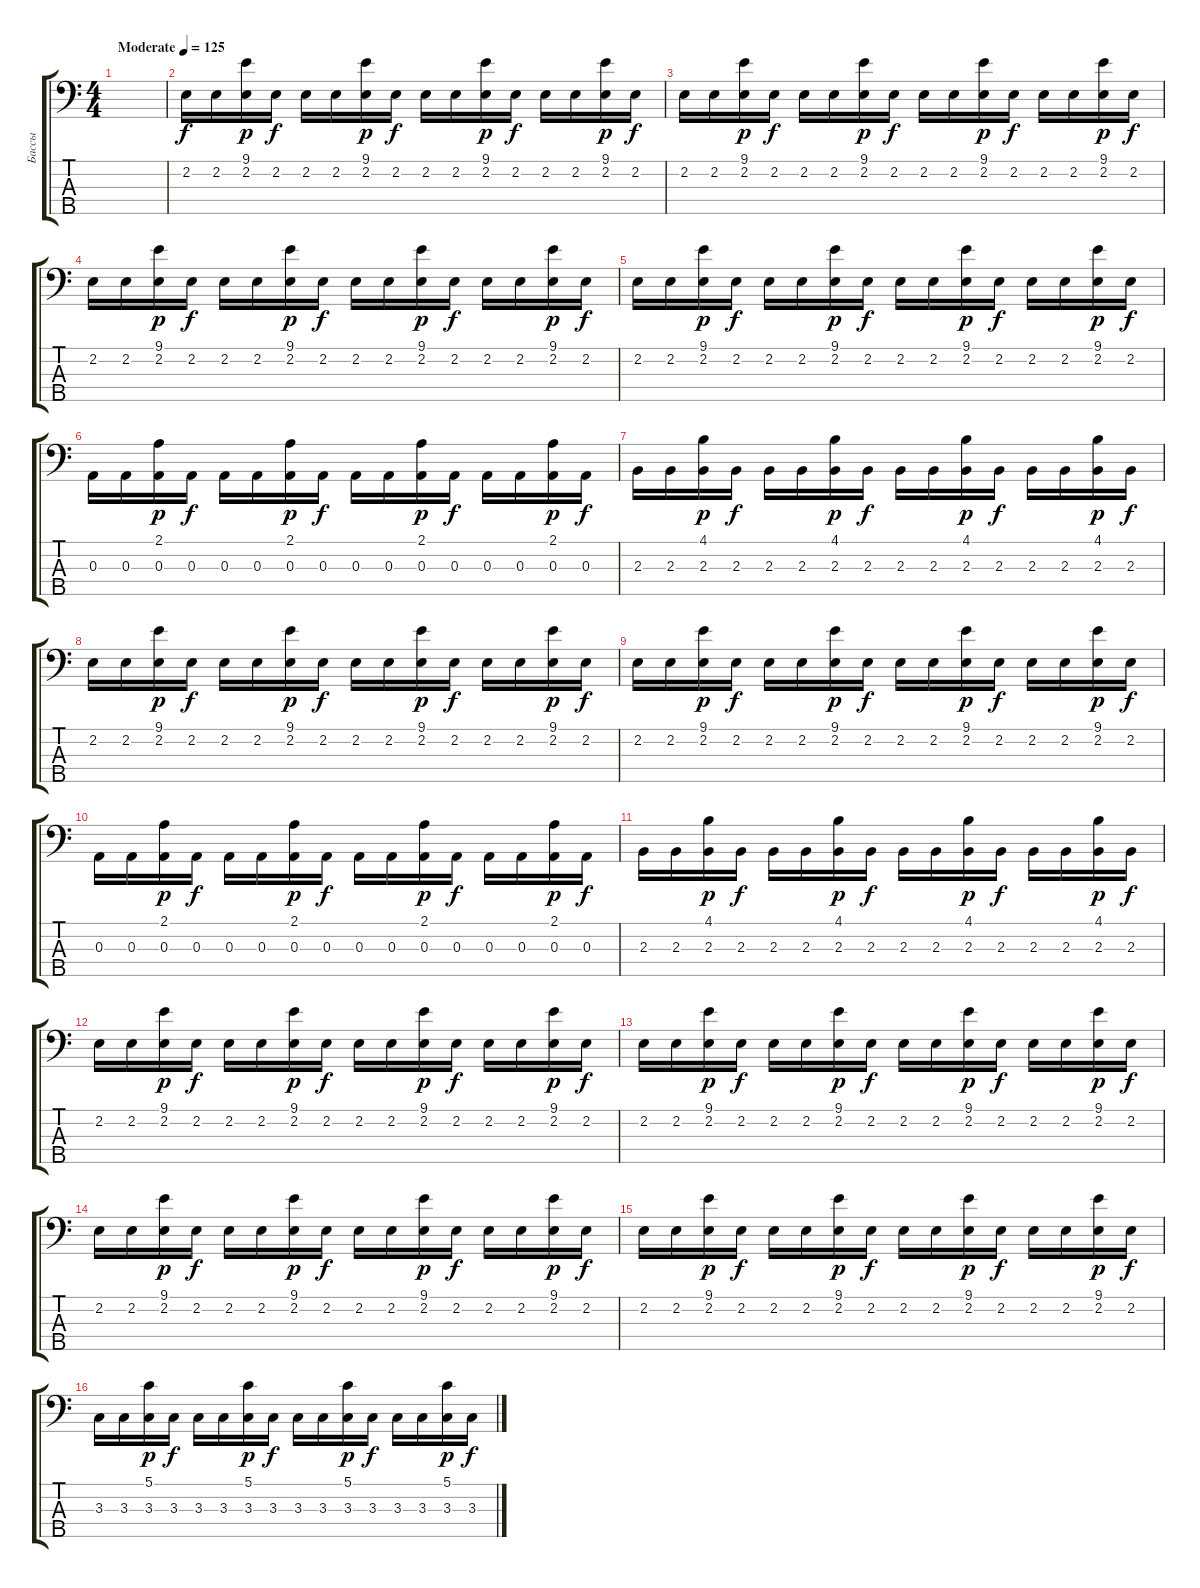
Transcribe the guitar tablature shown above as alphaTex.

\track ("Бассы" "Бассы") {instrument synthbass2}
\staff {score tabs}
\tuning (G2 D2 A1 E1 B0) {hide}
\ts (4 4)
\tempo (125 "Moderate")
\clef f4
\ks c
|
2.2.16 2.2.16 (9.1 2.2).16{dy p} 2.2.16{dy f} 2.2.16 2.2.16 (9.1 2.2).16{dy p} 2.2.16{dy f} 2.2.16 2.2.16 (9.1 2.2).16{dy p} 2.2.16{dy f} 2.2.16 2.2.16 (9.1 2.2).16{dy p} 2.2.16{dy f} |
2.2.16 2.2.16 (9.1 2.2).16{dy p} 2.2.16{dy f} 2.2.16 2.2.16 (9.1 2.2).16{dy p} 2.2.16{dy f} 2.2.16 2.2.16 (9.1 2.2).16{dy p} 2.2.16{dy f} 2.2.16 2.2.16 (9.1 2.2).16{dy p} 2.2.16{dy f} |
2.2.16 2.2.16 (9.1 2.2).16{dy p} 2.2.16{dy f} 2.2.16 2.2.16 (9.1 2.2).16{dy p} 2.2.16{dy f} 2.2.16 2.2.16 (9.1 2.2).16{dy p} 2.2.16{dy f} 2.2.16 2.2.16 (9.1 2.2).16{dy p} 2.2.16{dy f} |
2.2.16 2.2.16 (9.1 2.2).16{dy p} 2.2.16{dy f} 2.2.16 2.2.16 (9.1 2.2).16{dy p} 2.2.16{dy f} 2.2.16 2.2.16 (9.1 2.2).16{dy p} 2.2.16{dy f} 2.2.16 2.2.16 (9.1 2.2).16{dy p} 2.2.16{dy f} |
0.3.16 0.3.16 (2.1 0.3).16{dy p} 0.3.16{dy f} 0.3.16 0.3.16 (2.1 0.3).16{dy p} 0.3.16{dy f} 0.3.16 0.3.16 (2.1 0.3).16{dy p} 0.3.16{dy f} 0.3.16 0.3.16 (2.1 0.3).16{dy p} 0.3.16{dy f} |
2.3.16 2.3.16 (4.1 2.3).16{dy p} 2.3.16{dy f} 2.3.16 2.3.16 (4.1 2.3).16{dy p} 2.3.16{dy f} 2.3.16 2.3.16 (4.1 2.3).16{dy p} 2.3.16{dy f} 2.3.16 2.3.16 (4.1 2.3).16{dy p} 2.3.16{dy f} |
2.2.16 2.2.16 (9.1 2.2).16{dy p} 2.2.16{dy f} 2.2.16 2.2.16 (9.1 2.2).16{dy p} 2.2.16{dy f} 2.2.16 2.2.16 (9.1 2.2).16{dy p} 2.2.16{dy f} 2.2.16 2.2.16 (9.1 2.2).16{dy p} 2.2.16{dy f} |
2.2.16 2.2.16 (9.1 2.2).16{dy p} 2.2.16{dy f} 2.2.16 2.2.16 (9.1 2.2).16{dy p} 2.2.16{dy f} 2.2.16 2.2.16 (9.1 2.2).16{dy p} 2.2.16{dy f} 2.2.16 2.2.16 (9.1 2.2).16{dy p} 2.2.16{dy f} |
0.3.16 0.3.16 (2.1 0.3).16{dy p} 0.3.16{dy f} 0.3.16 0.3.16 (2.1 0.3).16{dy p} 0.3.16{dy f} 0.3.16 0.3.16 (2.1 0.3).16{dy p} 0.3.16{dy f} 0.3.16 0.3.16 (2.1 0.3).16{dy p} 0.3.16{dy f} |
2.3.16 2.3.16 (4.1 2.3).16{dy p} 2.3.16{dy f} 2.3.16 2.3.16 (4.1 2.3).16{dy p} 2.3.16{dy f} 2.3.16 2.3.16 (4.1 2.3).16{dy p} 2.3.16{dy f} 2.3.16 2.3.16 (4.1 2.3).16{dy p} 2.3.16{dy f} |
2.2.16 2.2.16 (9.1 2.2).16{dy p} 2.2.16{dy f} 2.2.16 2.2.16 (9.1 2.2).16{dy p} 2.2.16{dy f} 2.2.16 2.2.16 (9.1 2.2).16{dy p} 2.2.16{dy f} 2.2.16 2.2.16 (9.1 2.2).16{dy p} 2.2.16{dy f} |
2.2.16 2.2.16 (9.1 2.2).16{dy p} 2.2.16{dy f} 2.2.16 2.2.16 (9.1 2.2).16{dy p} 2.2.16{dy f} 2.2.16 2.2.16 (9.1 2.2).16{dy p} 2.2.16{dy f} 2.2.16 2.2.16 (9.1 2.2).16{dy p} 2.2.16{dy f} |
2.2.16 2.2.16 (9.1 2.2).16{dy p} 2.2.16{dy f} 2.2.16 2.2.16 (9.1 2.2).16{dy p} 2.2.16{dy f} 2.2.16 2.2.16 (9.1 2.2).16{dy p} 2.2.16{dy f} 2.2.16 2.2.16 (9.1 2.2).16{dy p} 2.2.16{dy f} |
2.2.16 2.2.16 (9.1 2.2).16{dy p} 2.2.16{dy f} 2.2.16 2.2.16 (9.1 2.2).16{dy p} 2.2.16{dy f} 2.2.16 2.2.16 (9.1 2.2).16{dy p} 2.2.16{dy f} 2.2.16 2.2.16 (9.1 2.2).16{dy p} 2.2.16{dy f} |
3.3.16 3.3.16 (5.1 3.3).16{dy p} 3.3.16{dy f} 3.3.16 3.3.16 (5.1 3.3).16{dy p} 3.3.16{dy f} 3.3.16 3.3.16 (5.1 3.3).16{dy p} 3.3.16{dy f} 3.3.16 3.3.16 (5.1 3.3).16{dy p} 3.3.16{dy f}
